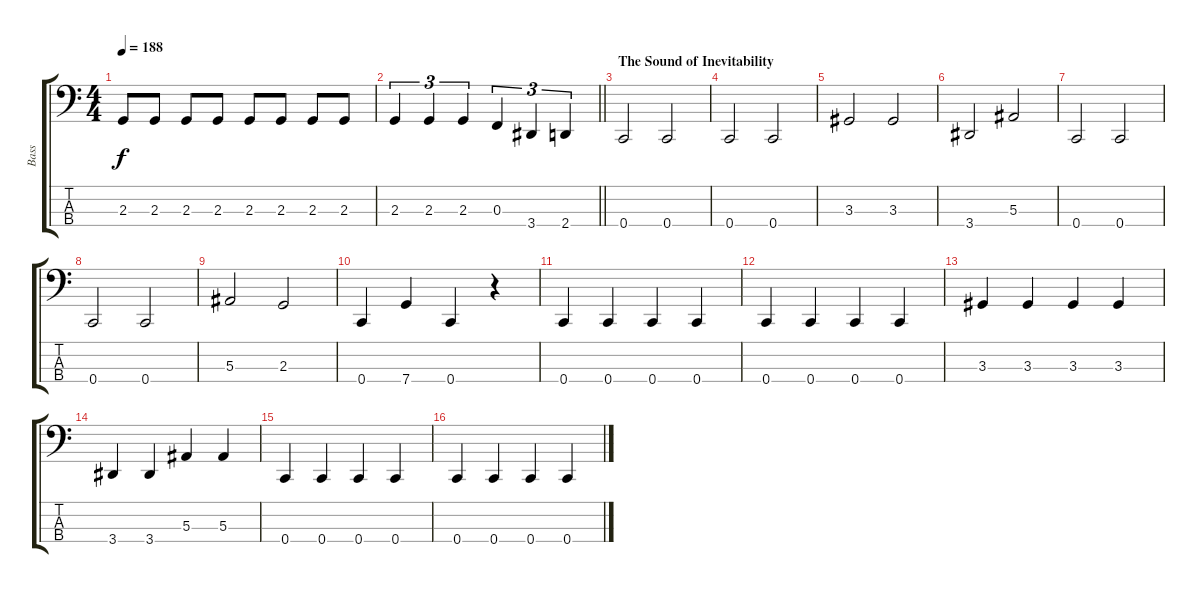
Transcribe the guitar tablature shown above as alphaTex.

\track ("Bass" "Bass") {instrument electricbasspick}
\staff {score tabs}
\tuning (Eb2 Bb1 F1 C1) {hide}
\ts (4 4)
\tempo 188
\clef f4
\ks c
2.3.8{dy f} 2.3.8 2.3.8 2.3.8 2.3.8 2.3.8 2.3.8 2.3.8 |
\barLineRight lightlight
2.3.4{tu (3 2)} 2.3.4{tu (3 2)} 2.3.4{tu (3 2)} 0.3.4{tu (3 2)} 3.4.4{tu (3 2)} 2.4.4{tu (3 2)} |
\section ("" "The Sound of Inevitability")
0.4.2 0.4.2 |
0.4.2 0.4.2 |
3.3.2 3.3.2 |
3.4.2 5.3.2 |
0.4.2 0.4.2 |
0.4.2 0.4.2 |
5.3.2 2.3.2 |
0.4.4 7.4.4 0.4.4 r.4 |
0.4.4 0.4.4 0.4.4 0.4.4 |
0.4.4 0.4.4 0.4.4 0.4.4 |
3.3.4 3.3.4 3.3.4 3.3.4 |
3.4.4 3.4.4 5.3.4 5.3.4 |
0.4.4 0.4.4 0.4.4 0.4.4 |
0.4.4 0.4.4 0.4.4 0.4.4
